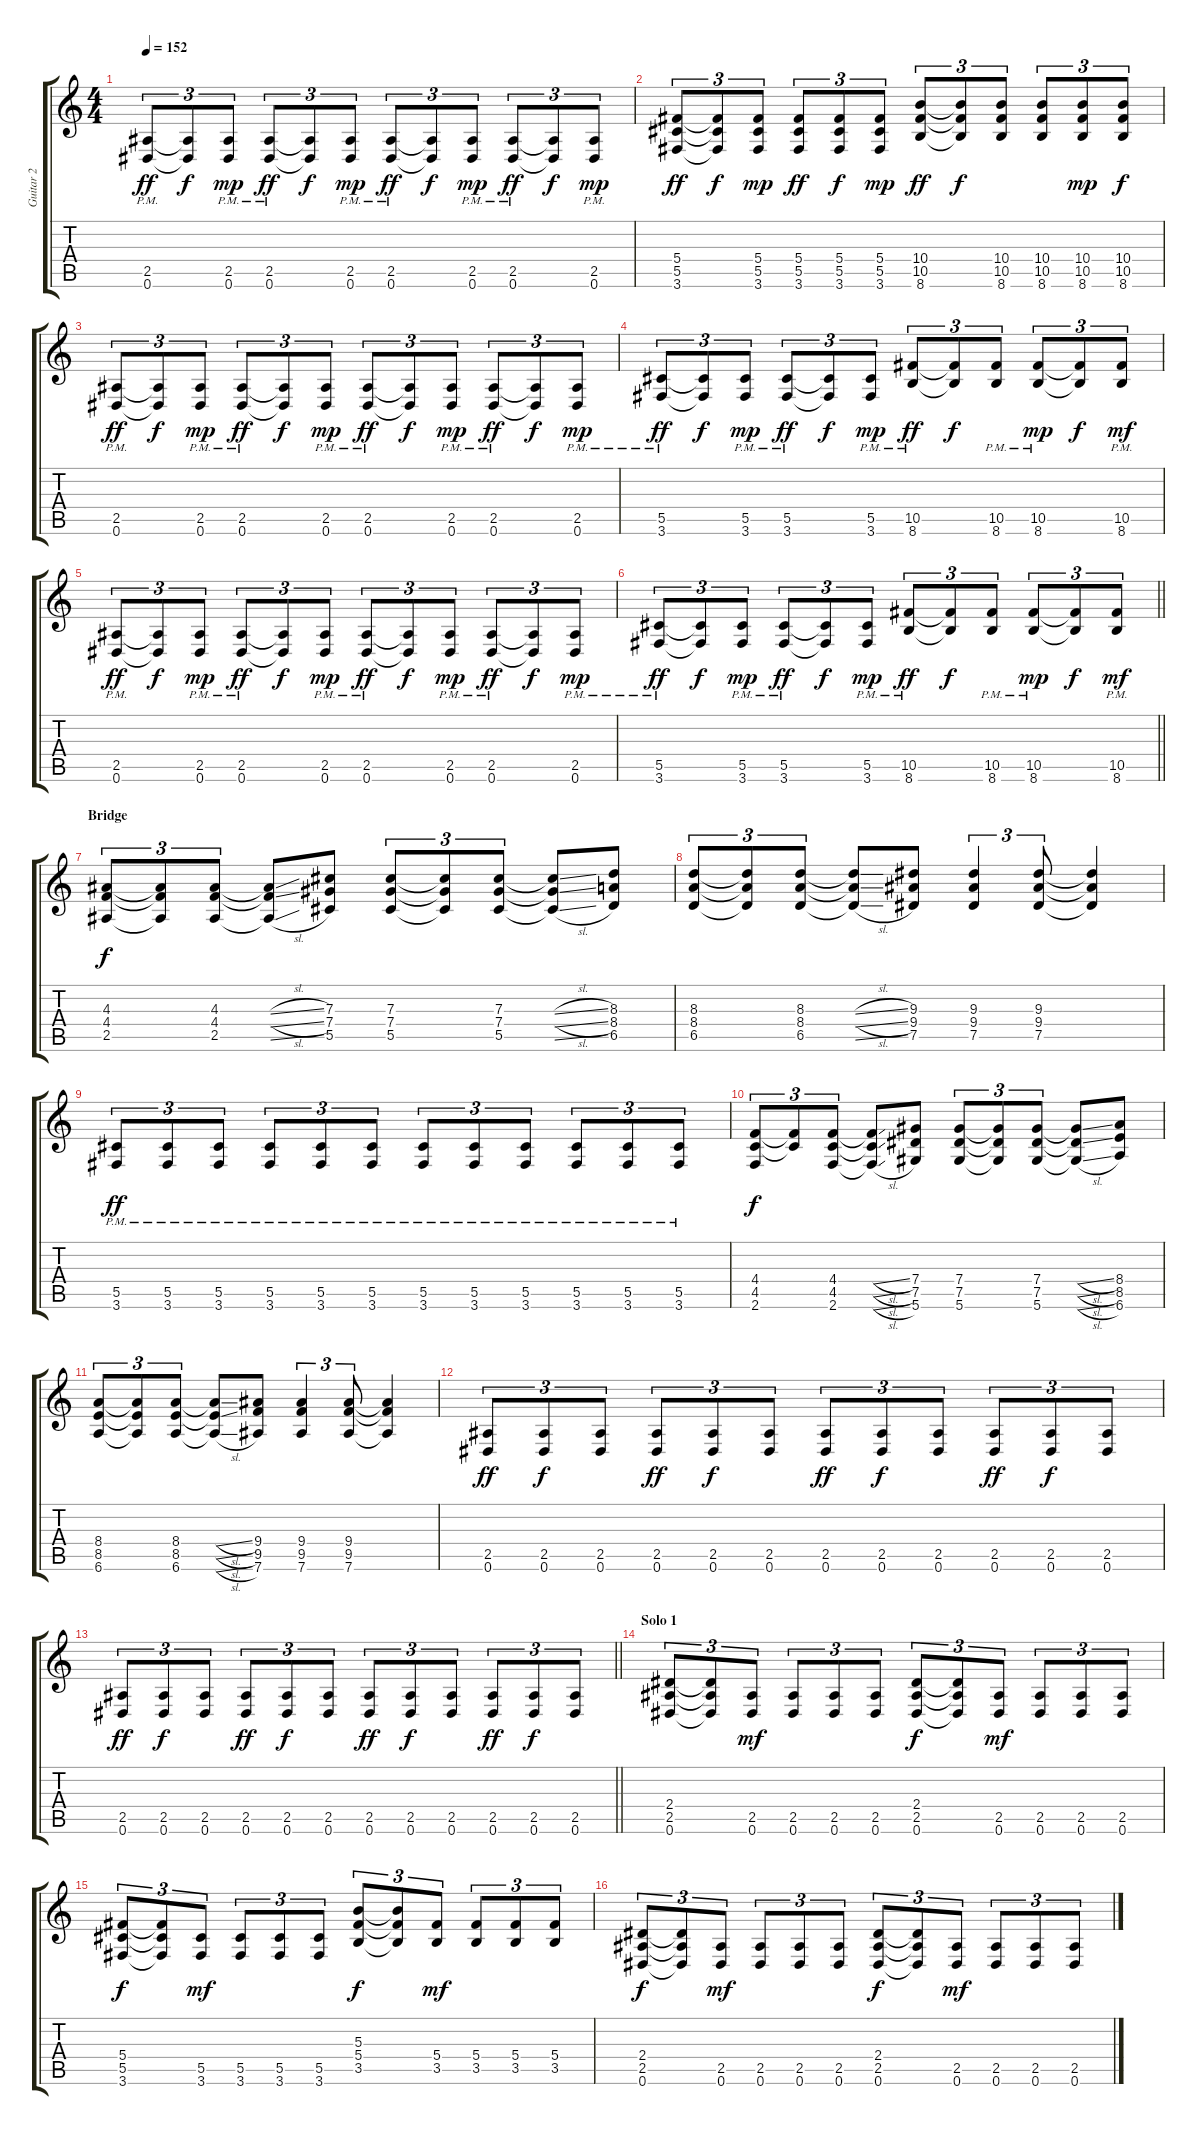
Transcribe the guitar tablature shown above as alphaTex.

\track ("Guitar 2" "Guitar 2") {instrument distortionguitar}
\staff {score tabs}
\tuning (Eb4 Bb3 Gb3 Db3 Ab2 Eb2) {hide}
\ts (4 4)
\tempo 152
\clef g2
\ks c
(2.5{pm} 0.6).8{tu (3 2) dy ff} (2.5{t} 0.6{t}).8{tu (3 2) dy f} (2.5 0.6{pm}).8{tu (3 2) dy mp} (2.5{pm} 0.6{pm}).8{tu (3 2) dy ff} (2.5{t} 0.6{t}).8{tu (3 2) dy f} (2.5 0.6{pm}).8{tu (3 2) dy mp} (2.5{pm} 0.6{pm}).8{tu (3 2) dy ff} (2.5{t} 0.6{t}).8{tu (3 2) dy f} (2.5 0.6{pm}).8{tu (3 2) dy mp} (2.5{pm} 0.6{pm}).8{tu (3 2) dy ff} (2.5{t} 0.6{t}).8{tu (3 2) dy f} (2.5 0.6{pm}).8{tu (3 2) dy mp} |
(5.4 5.5 3.6).8{tu (3 2) dy ff} (5.4{t} 5.5{t} 3.6{t}).8{tu (3 2) dy f} (5.4 5.5 3.6).8{tu (3 2) dy mp} (5.4 5.5 3.6).8{tu (3 2) dy ff} (5.4 5.5 3.6).8{tu (3 2) dy f} (5.4 5.5 3.6).8{tu (3 2) dy mp} (10.4 10.5 8.6).8{tu (3 2) dy ff} (10.4{t} 10.5{t} 8.6{t}).8{tu (3 2) dy f} (10.4 10.5 8.6).8{tu (3 2)} (10.4 10.5 8.6).8{tu (3 2)} (10.4 10.5 8.6).8{tu (3 2) dy mp} (10.4 10.5 8.6).8{tu (3 2) dy f} |
(2.5{pm} 0.6).8{tu (3 2) dy ff} (2.5{t} 0.6{t}).8{tu (3 2) dy f} (2.5 0.6{pm}).8{tu (3 2) dy mp} (2.5{pm} 0.6{pm}).8{tu (3 2) dy ff} (2.5{t} 0.6{t}).8{tu (3 2) dy f} (2.5 0.6{pm}).8{tu (3 2) dy mp} (2.5{pm} 0.6{pm}).8{tu (3 2) dy ff} (2.5{t} 0.6{t}).8{tu (3 2) dy f} (2.5 0.6{pm}).8{tu (3 2) dy mp} (2.5{pm} 0.6{pm}).8{tu (3 2) dy ff} (2.5{t} 0.6{t}).8{tu (3 2) dy f} (2.5 0.6{pm}).8{tu (3 2) dy mp} |
(5.5{pm} 3.6).8{tu (3 2) dy ff} (5.5{t} 3.6{t}).8{tu (3 2) dy f} (5.5 3.6{pm}).8{tu (3 2) dy mp} (5.5{pm} 3.6{pm}).8{tu (3 2) dy ff} (5.5{t} 3.6{t}).8{tu (3 2) dy f} (5.5 3.6{pm}).8{tu (3 2) dy mp} (10.5{pm} 8.6{pm}).8{tu (3 2) dy ff} (10.5{t} 8.6{t}).8{tu (3 2) dy f} (10.5{pm} 8.6).8{tu (3 2)} (10.5 8.6{pm}).8{tu (3 2) dy mp} (10.5{t} 8.6{t}).8{tu (3 2) dy f} (10.5{pm} 8.6).8{tu (3 2) dy mf} |
(2.5{pm} 0.6).8{tu (3 2) dy ff} (2.5{t} 0.6{t}).8{tu (3 2) dy f} (2.5 0.6{pm}).8{tu (3 2) dy mp} (2.5{pm} 0.6{pm}).8{tu (3 2) dy ff} (2.5{t} 0.6{t}).8{tu (3 2) dy f} (2.5 0.6{pm}).8{tu (3 2) dy mp} (2.5{pm} 0.6{pm}).8{tu (3 2) dy ff} (2.5{t} 0.6{t}).8{tu (3 2) dy f} (2.5 0.6{pm}).8{tu (3 2) dy mp} (2.5{pm} 0.6{pm}).8{tu (3 2) dy ff} (2.5{t} 0.6{t}).8{tu (3 2) dy f} (2.5 0.6{pm}).8{tu (3 2) dy mp} |
\barLineRight lightlight
(5.5{pm} 3.6).8{tu (3 2) dy ff} (5.5{t} 3.6{t}).8{tu (3 2) dy f} (5.5 3.6{pm}).8{tu (3 2) dy mp} (5.5{pm} 3.6{pm}).8{tu (3 2) dy ff} (5.5{t} 3.6{t}).8{tu (3 2) dy f} (5.5 3.6{pm}).8{tu (3 2) dy mp} (10.5{pm} 8.6{pm}).8{tu (3 2) dy ff} (10.5{t} 8.6{t}).8{tu (3 2) dy f} (10.5{pm} 8.6).8{tu (3 2)} (10.5 8.6{pm}).8{tu (3 2) dy mp} (10.5{t} 8.6{t}).8{tu (3 2) dy f} (10.5{pm} 8.6).8{tu (3 2) dy mf} |
\section ("" "Bridge")
(4.3 4.4 2.5).8{tu (3 2) dy f} (4.3{t} 4.4{t} 2.5{t}).8{tu (3 2)} (4.3 4.4 2.5).8{tu (3 2)} (4.3{sl t} 4.4{sl t} 2.5{sl t}).8 (7.3 7.4 5.5).8 (7.3 7.4 5.5).8{tu (3 2)} (7.3{t} 7.4{t} 5.5{t}).8{tu (3 2)} (7.3 7.4 5.5).8{tu (3 2)} (7.3{sl t} 7.4{sl t} 5.5{sl t}).8 (8.3 8.4 6.5).8 |
(8.3 8.4 6.5).8{tu (3 2)} (8.3{t} 8.4{t} 6.5{t}).8{tu (3 2)} (8.3 8.4 6.5).8{tu (3 2)} (8.3{sl t} 8.4{sl t} 6.5{sl t}).8 (9.3 9.4 7.5).8 (9.3 9.4 7.5).4{tu (3 2)} (9.3 9.4 7.5).8{tu (3 2)} (9.3{t} 9.4{t} 7.5{t}).4 |
(5.5{pm} 3.6{pm}).8{tu (3 2) dy ff} (5.5{pm} 3.6{pm}).8{tu (3 2)} (5.5{pm} 3.6{pm}).8{tu (3 2)} (5.5{pm} 3.6{pm}).8{tu (3 2)} (5.5{pm} 3.6{pm}).8{tu (3 2)} (5.5{pm} 3.6{pm}).8{tu (3 2)} (5.5{pm} 3.6{pm}).8{tu (3 2)} (5.5{pm} 3.6{pm}).8{tu (3 2)} (5.5{pm} 3.6{pm}).8{tu (3 2)} (5.5{pm} 3.6{pm}).8{tu (3 2)} (5.5{pm} 3.6{pm}).8{tu (3 2)} (5.5{pm} 3.6{pm}).8{tu (3 2)} |
(4.4 4.5 2.6).8{tu (3 2) dy f} (4.4{t} 4.5{t}).8{tu (3 2)} (4.4 4.5 2.6).8{tu (3 2)} (4.4{sl t} 4.5{sl t} 2.6{sl t}).8 (7.4 7.5 5.6).8 (7.4 7.5 5.6).8{tu (3 2)} (7.4{t} 7.5{t} 5.6{t}).8{tu (3 2)} (7.4 7.5 5.6).8{tu (3 2)} (7.4{sl t} 7.5{sl t} 5.6{sl t}).8 (8.4 8.5 6.6).8 |
(8.4 8.5 6.6).8{tu (3 2)} (8.4{t} 8.5{t} 6.6{t}).8{tu (3 2)} (8.4 8.5 6.6).8{tu (3 2)} (8.4{sl t} 8.5{sl t} 6.6{sl t}).8 (9.4 9.5 7.6).8 (9.4 9.5 7.6).4{tu (3 2)} (9.4 9.5 7.6).8{tu (3 2)} (9.4{t} 9.5{t} 7.6{t}).4 |
(2.5 0.6).8{tu (3 2) dy ff} (2.5 0.6).8{tu (3 2) dy f} (2.5 0.6).8{tu (3 2)} (2.5 0.6).8{tu (3 2) dy ff} (2.5 0.6).8{tu (3 2) dy f} (2.5 0.6).8{tu (3 2)} (2.5 0.6).8{tu (3 2) dy ff} (2.5 0.6).8{tu (3 2) dy f} (2.5 0.6).8{tu (3 2)} (2.5 0.6).8{tu (3 2) dy ff} (2.5 0.6).8{tu (3 2) dy f} (2.5 0.6).8{tu (3 2)} |
\barLineRight lightlight
(2.5 0.6).8{tu (3 2) dy ff} (2.5 0.6).8{tu (3 2) dy f} (2.5 0.6).8{tu (3 2)} (2.5 0.6).8{tu (3 2) dy ff} (2.5 0.6).8{tu (3 2) dy f} (2.5 0.6).8{tu (3 2)} (2.5 0.6).8{tu (3 2) dy ff} (2.5 0.6).8{tu (3 2) dy f} (2.5 0.6).8{tu (3 2)} (2.5 0.6).8{tu (3 2) dy ff} (2.5 0.6).8{tu (3 2) dy f} (2.5 0.6).8{tu (3 2)} |
\section ("" "Solo 1")
(2.4 2.5 0.6).8{tu (3 2) volume 13} (2.4{t} 2.5{t} 0.6{t}).8{tu (3 2)} (2.5 0.6).8{tu (3 2) dy mf} (2.5 0.6).8{tu (3 2)} (2.5 0.6).8{tu (3 2)} (2.5 0.6).8{tu (3 2)} (2.4 2.5 0.6).8{tu (3 2) dy f} (2.4{t} 2.5{t} 0.6{t}).8{tu (3 2)} (2.5 0.6).8{tu (3 2) dy mf} (2.5 0.6).8{tu (3 2)} (2.5 0.6).8{tu (3 2)} (2.5 0.6).8{tu (3 2)} |
(5.4 5.5 3.6).8{tu (3 2) dy f} (5.4{t} 5.5{t} 3.6{t}).8{tu (3 2)} (5.5 3.6).8{tu (3 2) dy mf} (5.5 3.6).8{tu (3 2)} (5.5 3.6).8{tu (3 2)} (5.5 3.6).8{tu (3 2)} (5.3 5.4 3.5).8{tu (3 2) dy f} (5.3{t} 5.4{t} 3.5{t}).8{tu (3 2)} (5.4 3.5).8{tu (3 2) dy mf} (5.4 3.5).8{tu (3 2)} (5.4 3.5).8{tu (3 2)} (5.4 3.5).8{tu (3 2)} |
(2.4 2.5 0.6).8{tu (3 2) dy f} (2.4{t} 2.5{t} 0.6{t}).8{tu (3 2)} (2.5 0.6).8{tu (3 2) dy mf} (2.5 0.6).8{tu (3 2)} (2.5 0.6).8{tu (3 2)} (2.5 0.6).8{tu (3 2)} (2.4 2.5 0.6).8{tu (3 2) dy f} (2.4{t} 2.5{t} 0.6{t}).8{tu (3 2)} (2.5 0.6).8{tu (3 2) dy mf} (2.5 0.6).8{tu (3 2)} (2.5 0.6).8{tu (3 2)} (2.5 0.6).8{tu (3 2)}
